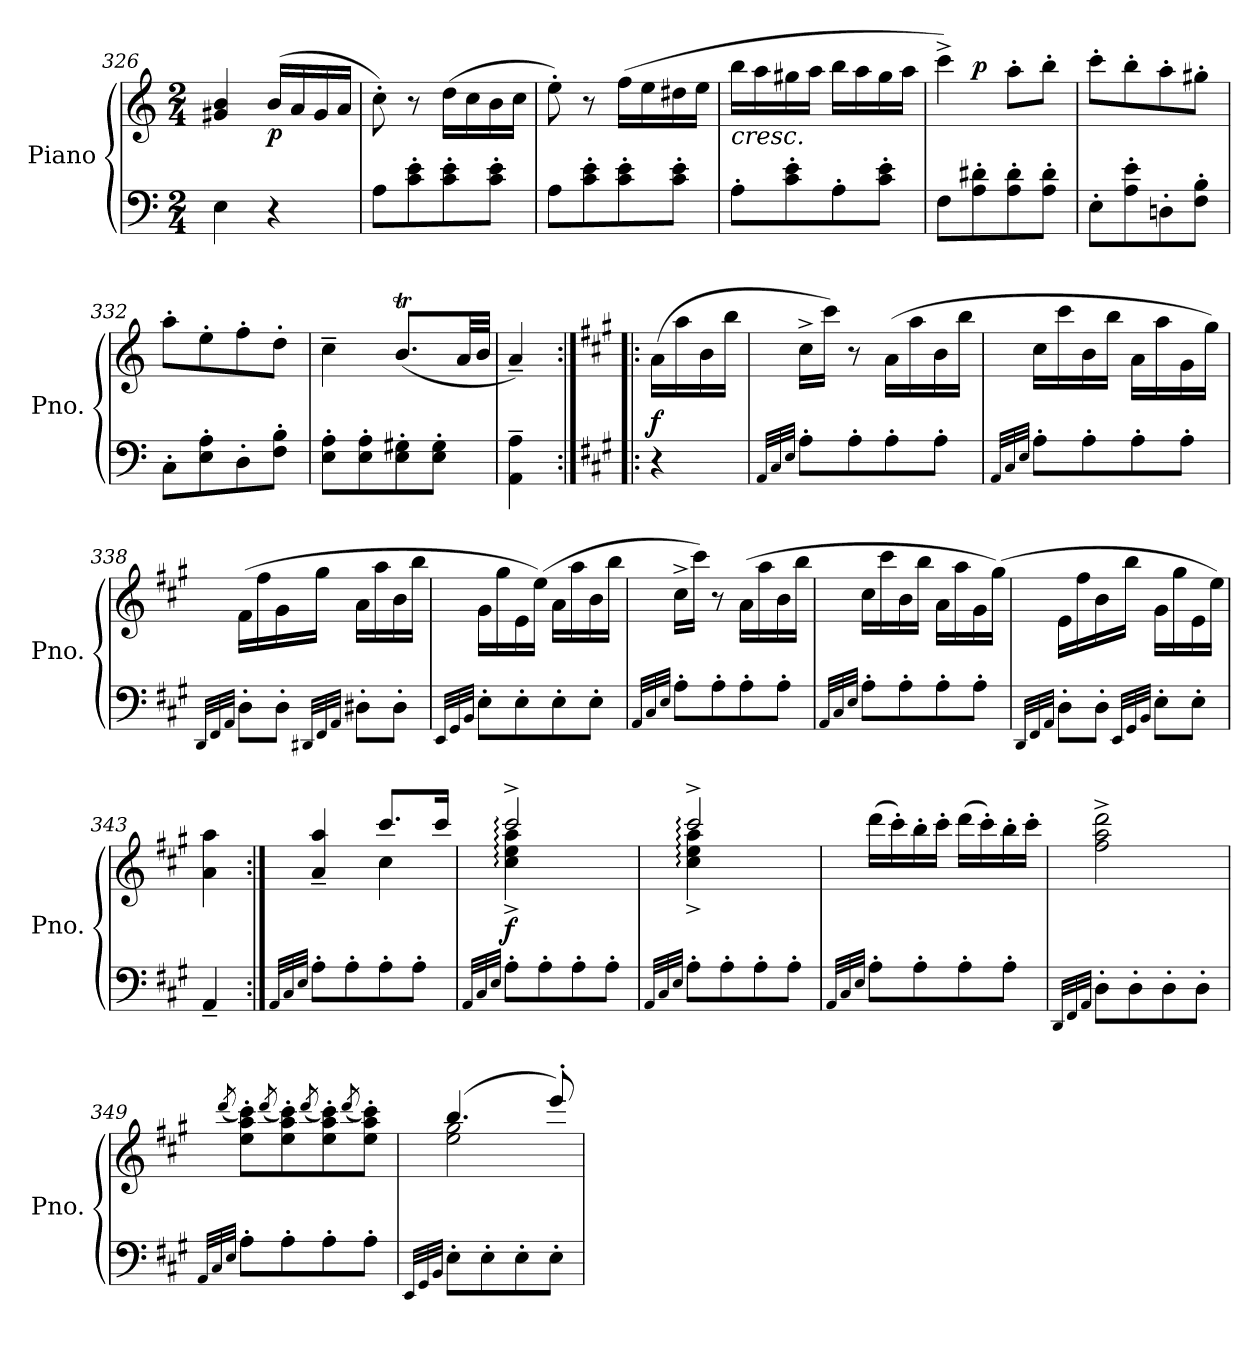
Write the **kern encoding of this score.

**kern	**kern	**dynam
*part1	*part1	*part1
*staff2	*staff1	*staff1/2
*I"Piano	*	*
*I'Pno.	*	*
*clefF4	*clefG2	*
*k[]	*k[]	*
*M2/4	*M2/4	*
=326	=326	=326
4E\	4g#X/ 4b/	.
!	!	!LO:DY:b
4r	(<16b/LL	p
.	16a/	.
.	16g#/	.
.	16a/JJ	.
=327	=327	=327
8A\L	8cc'\)	.
8c\' 8e\'	8r	.
8c\' 8e\'	(>16dd\LL	.
.	16cc\	.
8c\' 8e\'J	16b\	.
.	16cc\JJ	.
=328	=328	=328
8A\L	8ee'\)	.
8c\' 8e\'	8r	.
8c\' 8e\'	(>16ff\LL	.
.	16ee\	.
8c\' 8e\'J	16dd#X\	.
.	16ee\JJ	.
!!LO:LB:g=z
=329	=329	=329
!	!LO:TX:b:i:t=cresc.	!
8A'\L	16bb\LL	.
.	16aa\	.
8c\' 8e\'	16gg#X\	.
.	16aa\JJ	.
8A'\	16bb\LL	.
.	16aa\	.
8c\' 8e\'J	16gg#\	.
.	16aa\JJ	.
=330	=330	=330
!	!	!LO:DY:b
!	!	!LO:DY:n=1:b
*	*^	*
8F\L	4ccc^\)	8ryy	fz mf
!	!	!	!LO:DY:n=2:a
8A\' 8d#X\'	.	4.ryy	p
8A\' 8d#\'	8aa'\L	.	.
8A\' 8d#\'J	8bb'\J	.	.
*	*v	*v	*
=331	=331	=331
8E'\L	8ccc'\L	.
8A\' 8e\'	8bb'\	.
8Dn'\	8aa'\	.
8F\' 8B\'J	8gg#X'\J	.
=332	=332	=332
8C'\L	8aa'\L	.
8E\' 8A\'	8ee'\	.
8D'\	8ff'\	.
8F\' 8B\'J	8dd'\J	.
=333	=333	=333
8E\' 8A\'L	4cc~\	.
8E\' 8A\'	.	.
8E\' 8G#X\'	(<8.bt/L	.
8E\' 8G#\'J	.	.
.	32a/LL	.
.	32b/JJJ	.
=334	=334	=334
4AA\~ 4A\~	4a~/)	.
=335:|!|:	=335:|!|:	=335:|!|:
*k[f#c#g#]	*k[f#c#g#]	*
!	!	!LO:DY:a=2
4r	(>16a\LL	f
.	16aa\	.
.	16b\	.
.	16bb\JJ	.
!!LO:LB:g=z
=336	=336	=336
32qAA/LLL	.	.
32qC#/	.	.
32qE/JJJ	.	.
8A'\L	16cc#^\LL	.
.	16ccc#\JJ)	.
8A'\	8r	.
8A'\	(>16a\LL	.
.	16aa\	.
8A'\J	16b\	.
.	16bb\JJ	.
=337	=337	=337
32qAA/LLL	.	.
32qC#/	.	.
32qE/JJJ	.	.
8A'\L	16cc#\LL	.
.	16ccc#\	.
8A'\	16b\	.
.	16bb\JJ	.
8A'\	16a\LL	.
.	16aa\	.
8A'\J	16g#\	.
.	16gg#\JJ)	.
=338	=338	=338
32qDD/LLL	.	.
32qFF#/	.	.
32qAA/JJJ	.	.
8D'\L	(>16f#\LL	.
.	16ff#\	.
8D'\J	16g#\	.
.	16gg#\JJ	.
32qDD#X/LLL	.	.
32qFF#/	.	.
32qAA/JJJ	.	.
8D#X'\L	16a\LL	.
.	16aa\	.
8D#'\J	16b\	.
.	16bb\JJ	.
=339	=339	=339
32qEE/LLL	.	.
32qGG#/	.	.
32qBB/JJJ	.	.
8E'\L	16g#\LL	.
.	16gg#\	.
8E'\	16e\	.
.	(>16ee\JJ)	.
8E'\	16a\LL	.
.	16aa\	.
8E'\J	16b\	.
.	16bb\JJ	.
!!LO:LB:g=z
=340	=340	=340
32qAA/LLL	.	.
32qC#/	.	.
32qE/JJJ	.	.
8A'\L	16cc#^\LL	.
.	16ccc#\JJ)	.
8A'\	8r	.
8A'\	(>16a\LL	.
.	16aa\	.
8A'\J	16b\	.
.	16bb\JJ	.
=341	=341	=341
32qAA/LLL	.	.
32qC#/	.	.
32qE/JJJ	.	.
8A'\L	16cc#\LL	.
.	16ccc#\	.
8A'\	16b\	.
.	16bb\JJ	.
8A'\	16a\LL	.
.	16aa\	.
8A'\J	16g#\	.
.	(>16gg#\JJ)	.
=342	=342	=342
32qDD/LLL	.	.
32qFF#/	.	.
32qAA/JJJ	.	.
8D'\L	16e\LL	.
.	16ff#\	.
8D'\J	16b\	.
.	16bb\JJ	.
32qEE/LLL	.	.
32qGG#/	.	.
32qBB/JJJ	.	.
8E'\L	16g#\LL	.
.	16gg#\	.
8E'\J	16e\	.
.	16ee\JJ)	.
=343	=343	=343
4AA~/	4a\ 4aa\	.
=344:|!	=344:|!	=344:|!
32qAA/LLL	.	.
32qC#/	.	.
32qE/JJJ	.	.
*	*^	*
8A'\L	4a/~ 4aa/~	4ryy	.
8A'\	.	.	.
8A'\	8.ccc#/L	4cc#\	.
8A'\J	.	.	.
.	16ccc#/Jk	.	.
=345	=345	=345	=345
32qAA/LLL	.	.	.
32qC#/	.	.	.
32qE/JJJ	.	.	.
!	!	!	!LO:DY:b
8A'\L	2ccc#:^/	4cc#\:^ 4ee\:^ 4aa\:^	f
8A'\	.	.	.
8A'\	.	4ryy	.
8A'\J	.	.	.
!!LO:PB:g=z	!!
=346	=346	=346	=346
32qAA/LLL	.	.	.
32qC#/	.	.	.
32qE/JJJ	.	.	.
8A'\L	2ccc#:^/	4cc#\:^ 4ee\:^ 4aa\:^	.
8A'\	.	.	.
8A'\	.	4ryy	.
8A'\J	.	.	.
*	*v	*v	*
=347	=347	=347
32qAA/LLL	.	.
32qC#/	.	.
32qE/JJJ	.	.
8A'\L	(>16ddd\LL	.
.	16ccc#'\)	.
8A'\	16bb'\	.
.	16ccc#'\JJ	.
8A'\	(>16ddd\LL	.
.	16ccc#'\)	.
8A'\J	16bb'\	.
.	16ccc#'\JJ	.
=348	=348	=348
32qDD/LLL	.	.
32qFF#/	.	.
32qAA/JJJ	.	.
8D'\L	2ff#\^ 2aa\^ 2ddd\^	.
8D'\	.	.
8D'\	.	.
8D'\J	.	.
=349	=349	=349
32qAA/LLL	.	.
32qC#/	.	.
32qE/JJJ	(<8qddd/	.
8A'\L	8ee\' 8aa\' 8ccc#\'L)	.
.	(<8qddd/	.
8A'\	8ee\' 8aa\' 8ccc#\')	.
.	(<8qddd/	.
8A'\	8ee\' 8aa\' 8ccc#\')	.
.	(<8qddd/	.
8A'\J	8ee\' 8aa\' 8ccc#\'J)	.
=350	=350	=350
32qEE/LLL	.	.
32qGG#/	.	.
32qBB/JJJ	.	.
*	*^	*
8E'\L	(>4.bb/	2ee\ 2gg#\	.
8E'\	.	.	.
8E'\	.	.	.
8E'\J	8eee'/)	.	.
*	*v	*v	*
=	=	=
*-	*-	*-
